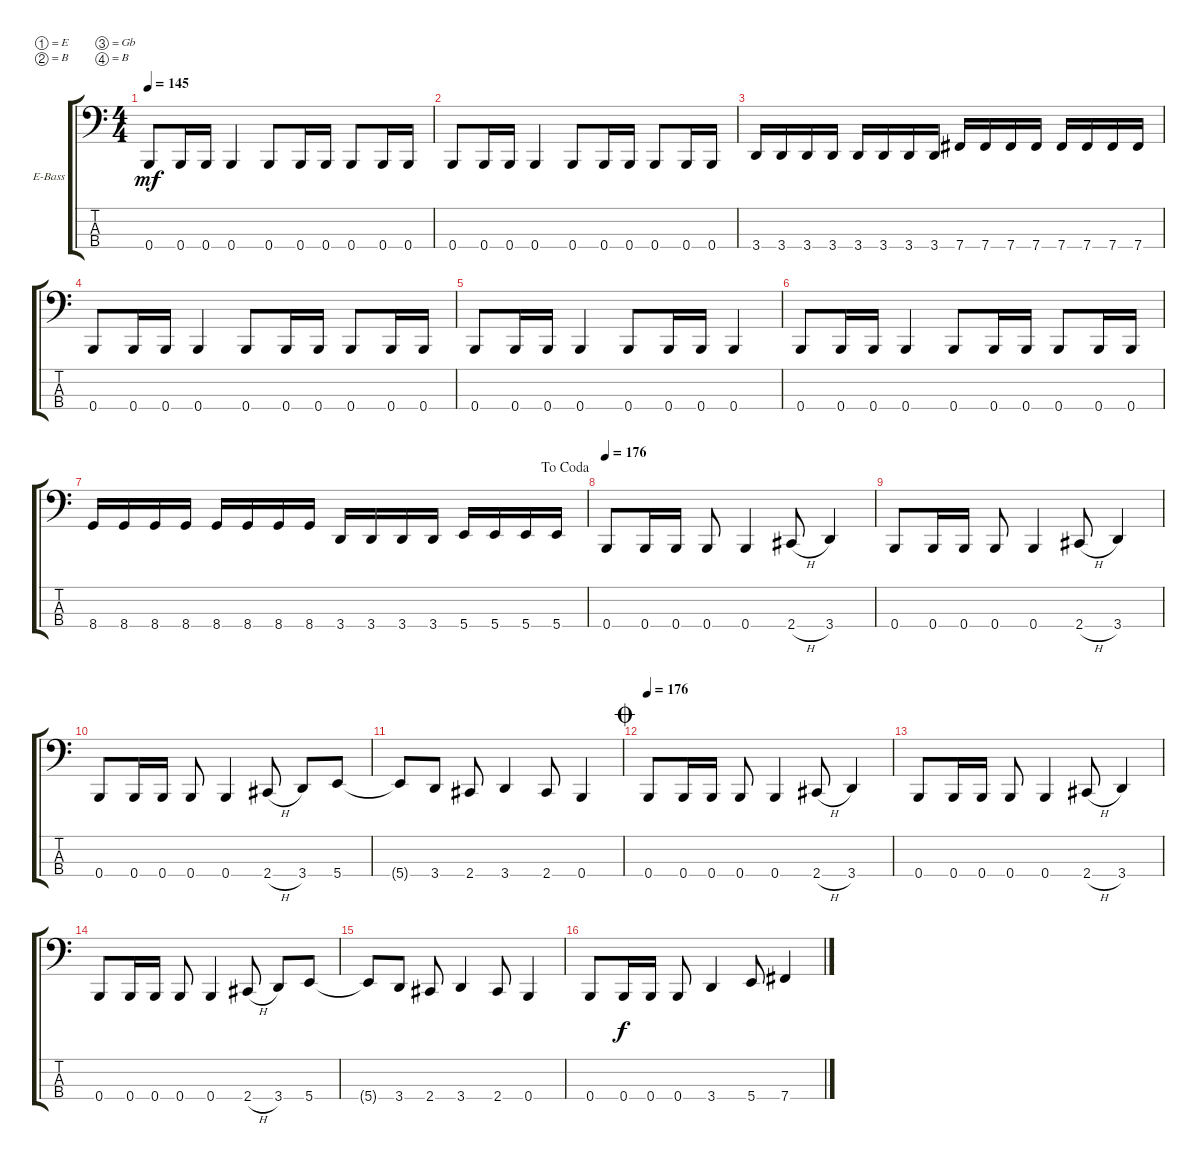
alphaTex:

\bracketExtendMode groupsimilarinstruments
\firstSystemTrackNameOrientation horizontal
\otherSystemsTrackNameOrientation horizontal
\track ("Bass" "E-Bass") {instrument electricbasspick}
\staff {score tabs}
\tuning (E2 B1 Gb1 B0)
\ts (4 4)
\tempo 145
\clef f4
\ks c
0.4.8{dy mf} 0.4.16 0.4.16 0.4.4 0.4.8 0.4.16 0.4.16 0.4.8 0.4.16 0.4.16 |
0.4.8 0.4.16 0.4.16 0.4.4 0.4.8 0.4.16 0.4.16 0.4.8 0.4.16 0.4.16 |
3.4.16 3.4.16 3.4.16 3.4.16 3.4.16 3.4.16 3.4.16 3.4.16 7.4.16 7.4.16 7.4.16 7.4.16 7.4.16 7.4.16 7.4.16 7.4.16 |
0.4.8 0.4.16 0.4.16 0.4.4 0.4.8 0.4.16 0.4.16 0.4.8 0.4.16 0.4.16 |
0.4.8 0.4.16 0.4.16 0.4.4 0.4.8 0.4.16 0.4.16 0.4.4 |
0.4.8 0.4.16 0.4.16 0.4.4 0.4.8 0.4.16 0.4.16 0.4.8 0.4.16 0.4.16 |
\jump dacoda
8.4.16 8.4.16 8.4.16 8.4.16 8.4.16 8.4.16 8.4.16 8.4.16 3.4.16 3.4.16 3.4.16 3.4.16 5.4.16 5.4.16 5.4.16 5.4.16 |
\tempo 176
0.4.8 0.4.16 0.4.16 0.4.8 0.4.4 2.4{h}.8 3.4.4 |
0.4.8 0.4.16 0.4.16 0.4.8 0.4.4 2.4{h}.8 3.4.4 |
0.4.8 0.4.16 0.4.16 0.4.8 0.4.4 2.4{h}.8 3.4.8 5.4.8 |
5.4{t}.8 3.4.8 2.4.8 3.4.4 2.4.8 0.4.4 |
\jump coda
\tempo 176
0.4.8 0.4.16 0.4.16 0.4.8 0.4.4 2.4{h}.8 3.4.4 |
0.4.8 0.4.16 0.4.16 0.4.8 0.4.4 2.4{h}.8 3.4.4 |
0.4.8 0.4.16 0.4.16 0.4.8 0.4.4 2.4{h}.8 3.4.8 5.4.8 |
5.4{t}.8 3.4.8 2.4.8 3.4.4 2.4.8 0.4.4 |
0.4.8 0.4.16{dy f} 0.4.16 0.4.8 3.4.4 5.4.8 7.4.4
